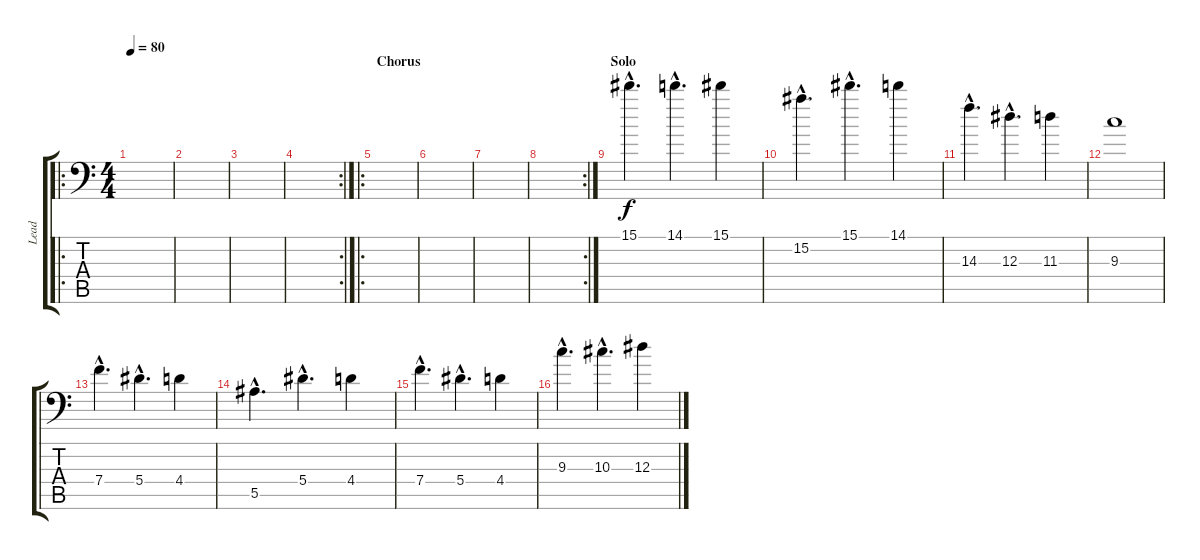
\track ("Lead" "Lead") {instrument overdrivenguitar}
\staff {score tabs}
\tuning (C4 G3 Eb3 Bb2 F2 Bb1) {hide}
\ro
\ts (4 4)
\tempo 80
\clef f4
\ks c
|
|
|
\rc 2
|
\ro
\section ("" "Chorus")
|
|
|
\rc 2
|
\section ("" "Solo")
15.1{hac}.4{d} 14.1{hac}.4{d} 15.1.4 |
15.2{hac}.4{d} 15.1{hac}.4{d} 14.1.4 |
14.3{hac}.4{d} 12.3{hac}.4{d} 11.3.4 |
9.3.1 |
7.4{hac}.4{d} 5.4{hac}.4{d} 4.4.4 |
5.5{hac}.4{d} 5.4{hac}.4{d} 4.4.4 |
7.4{hac}.4{d} 5.4{hac}.4{d} 4.4.4 |
9.3{hac}.4{d} 10.3{hac}.4{d} 12.3.4
